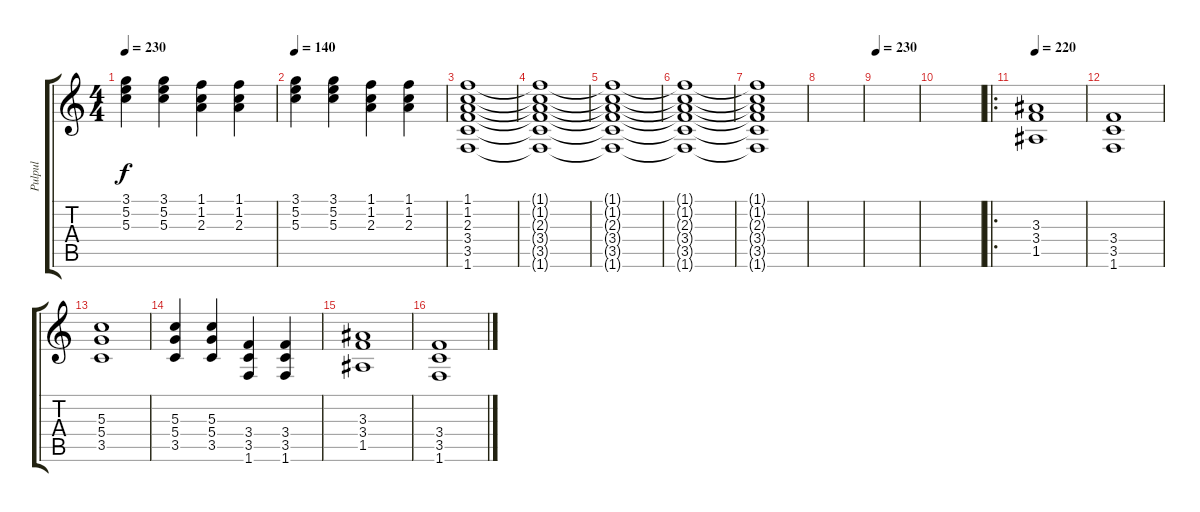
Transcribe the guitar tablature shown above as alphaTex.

\track ("Pulpul" "Pulpul") {instrument electricguitarclean}
\staff {score tabs}
\tuning (E4 B3 G3 D3 A2 E2) {hide}
\ts (4 4)
\tempo 230
\clef g2
\ks c
(3.1 5.2 5.3).4{dy f} (3.1 5.2 5.3).4 (1.1 1.2 2.3).4 (1.1 1.2 2.3).4 |
\tempo 120
\tempo 140
(3.1 5.2 5.3).4 (3.1 5.2 5.3).4 (1.1 1.2 2.3).4 (1.1 1.2 2.3).4 |
(1.1 1.2 2.3 3.4 3.5 1.6).1 |
(1.1{t} 1.2{t} 2.3{t} 3.4{t} 3.5{t} 1.6{t}).1 |
(1.1{t} 1.2{t} 2.3{t} 3.4{t} 3.5{t} 1.6{t}).1 |
(1.1{t} 1.2{t} 2.3{t} 3.4{t} 3.5{t} 1.6{t}).1 |
(1.1{t} 1.2{t} 2.3{t} 3.4{t} 3.5{t} 1.6{t}).1 |
|
\tempo 230
|
|
\ro
\tempo 220
(3.3 3.4 1.5).1{volume 13 balance 8 instrument distortionguitar} |
(3.4 3.5 1.6).1 |
(5.3 5.4 3.5).1 |
(5.3 5.4 3.5).4 (5.3 5.4 3.5).4 (3.4 3.5 1.6).4 (3.4 3.5 1.6).4 |
(3.3 3.4 1.5).1{instrument distortionguitar} |
(3.4 3.5 1.6).1
